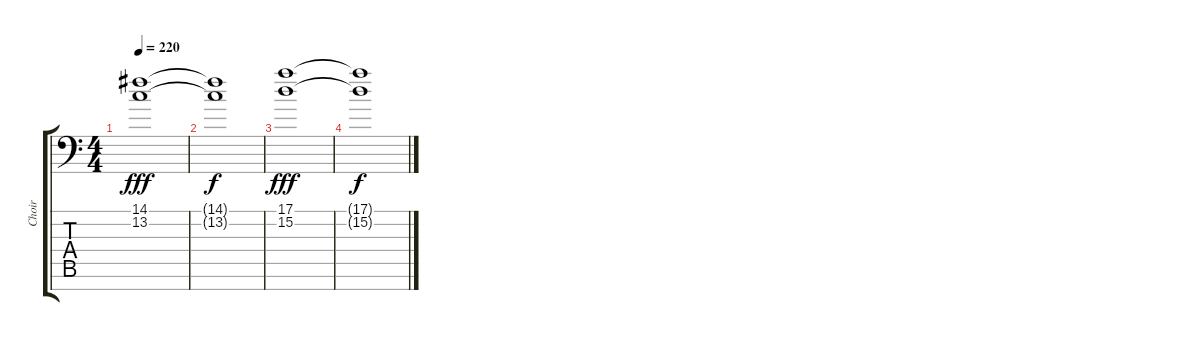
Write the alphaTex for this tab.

\track ("Choir" "Choir") {instrument lead6voice}
\staff {score tabs}
\tuning (E4 B3 G3 D3 A2 E2 C-1) {hide}
\ts (4 4)
\tempo 220
\clef f4
\ks c
(14.1 13.2).1{dy fff} |
(14.1{t} 13.2{t}).1{dy f} |
(17.1 15.2).1{dy fff} |
(17.1{t} 15.2{t}).1{dy f}
